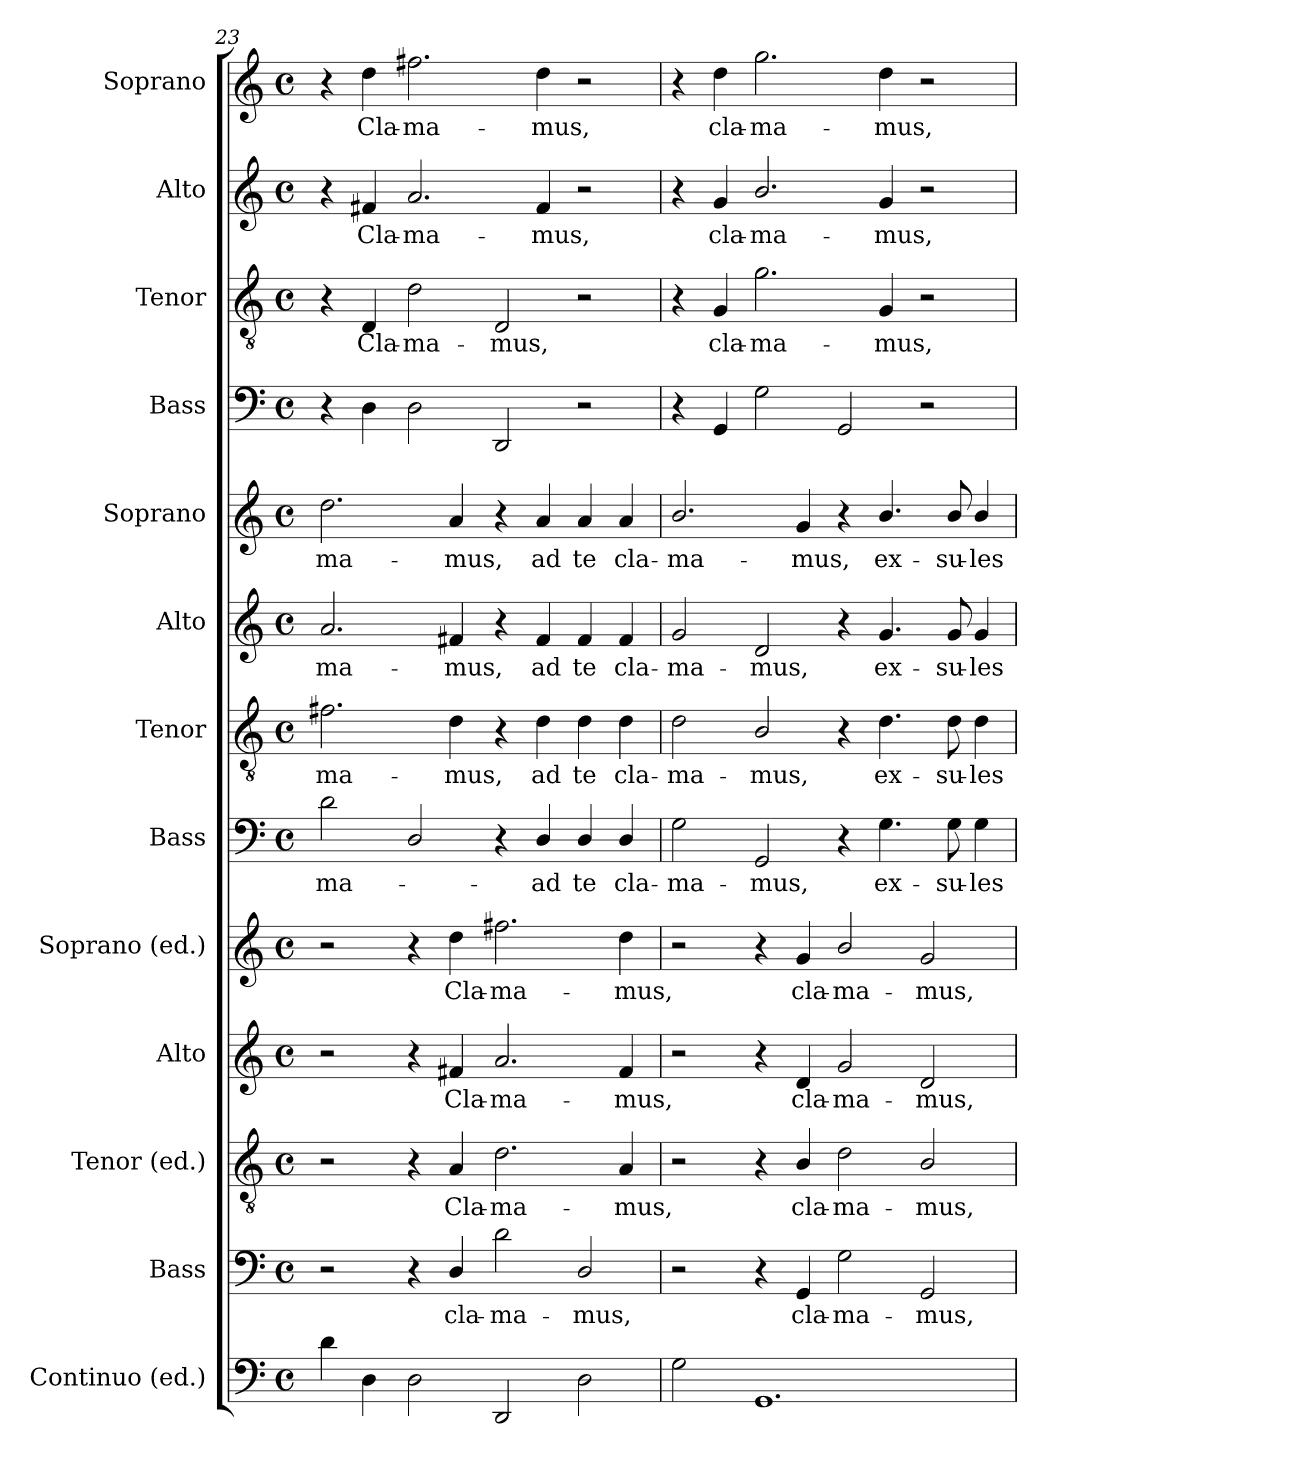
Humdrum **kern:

**kern	**kern	**text	**kern	**text	**kern	**text	**kern	**text	**kern	**text	**kern	**text	**kern	**text	**kern	**text	**kern	**kern	**text	**kern	**text	**kern	**text
*part13	*part12	*part12	*part11	*part11	*part10	*part10	*part9	*part9	*part8	*part8	*part7	*part7	*part6	*part6	*part5	*part5	*part4	*part3	*part3	*part2	*part2	*part1	*part1
*staff13	*staff12	*staff12	*staff11	*staff11	*staff10	*staff10	*staff9	*staff9	*staff8	*staff8	*staff7	*staff7	*staff6	*staff6	*staff5	*staff5	*staff4	*staff3	*staff3	*staff2	*staff2	*staff1	*staff1
*I"Continuo (ed.)	*I"Bass	*	*I"Tenor (ed.)	*	*I"Alto	*	*I"Soprano (ed.)	*	*I"Bass	*	*I"Tenor	*	*I"Alto	*	*I"Soprano	*	*I"Bass	*I"Tenor	*	*I"Alto	*	*I"Soprano	*
*I'Cont.	*I'B.	*	*I'T.	*	*I'A.	*	*I'S.	*	*I'B.	*	*I'T.	*	*I'A.	*	*I'S.	*	*I'B.	*I'T.	*	*I'A.	*	*I'S.	*
*clefF4	*clefF4	*	*clefGv2	*	*clefG2	*	*clefG2	*	*clefF4	*	*clefGv2	*	*clefG2	*	*clefG2	*	*clefF4	*clefGv2	*	*clefG2	*	*clefG2	*
*	*	*	*	*	*	*	*	*	*	*	*ITrd7c12	*	*	*	*	*	*	*ITrd7c12	*	*	*	*	*
*k[]	*k[]	*	*k[]	*	*k[]	*	*k[]	*	*k[]	*	*k[]	*	*k[]	*	*k[]	*	*k[]	*k[]	*	*k[]	*	*k[]	*
*C:	*C:	*	*C:	*	*C:	*	*C:	*	*C:	*	*C:	*	*C:	*	*C:	*	*C:	*C:	*	*C:	*	*C:	*
*M4/4	*M4/4	*	*M4/4	*	*M4/4	*	*M4/4	*	*M4/4	*	*M4/4	*	*M4/4	*	*M4/4	*	*M4/4	*M4/4	*	*M4/4	*	*M4/4	*
*met(c)	*met(c)	*	*met(c)	*	*met(c)	*	*met(c)	*	*met(c)	*	*met(c)	*	*met(c)	*	*met(c)	*	*met(c)	*met(c)	*	*met(c)	*	*met(c)	*
=23	=23	=23	=23	=23	=23	=23	=23	=23	=23	=23	=23	=23	=23	=23	=23	=23	=23	=23	=23	=23	=23	=23	=23
!	!	!	!	!	!	!	!	!	!	!LO:LY:b:color=#000000	!	!	!	!	!	!	!	!	!	!	!	!	!
!	!	!	!	!	!	!	!	!	!	!	!	!LO:LY:b:color=#000000	!	!	!	!	!	!	!	!	!	!	!
!	!	!	!	!	!	!	!	!	!	!	!	!	!	!LO:LY:b:color=#000000	!	!	!	!	!	!	!	!	!
!	!	!	!	!	!	!	!	!	!	!	!	!	!	!	!	!LO:LY:b:color=#000000	!	!	!	!	!	!	!
4di\	2r	.	2r	.	2r	.	2r	.	2di\	-ma-	2.F#Xi\	-ma-	2.ai/	-ma-	2.ddi\	-ma-	4r	4r	.	4r	.	4r	.
!	!	!	!	!	!	!	!	!	!	!	!	!	!	!	!	!	!	!	!LO:LY:b:color=#000000	!	!	!	!
!	!	!	!	!	!	!	!	!	!	!	!	!	!	!	!	!	!	!	!	!	!LO:LY:b:color=#000000	!	!
!	!	!	!	!	!	!	!	!	!	!	!	!	!	!	!	!	!	!	!	!	!	!	!LO:LY:b:color=#000000
4Di\	.	.	.	.	.	.	.	.	.	.	.	.	.	.	.	.	4Di\	4DDi/	Cla-	4f#Xi/	Cla-	4ddi\	Cla-
!	!	!	!	!	!	!	!	!	!	!	!	!	!	!	!	!	!	!	!LO:LY:b:color=#000000	!	!	!	!
!	!	!	!	!	!	!	!	!	!	!	!	!	!	!	!	!	!	!	!	!	!LO:LY:b:color=#000000	!	!
!	!	!	!	!	!	!	!	!	!	!	!	!	!	!	!	!	!	!	!	!	!	!	!LO:LY:b:color=#000000
2Di\	4r	.	4r	.	4r	.	4r	.	2Di/	.	.	.	.	.	.	.	2Di\	2Di\	-ma-	2.ai/	-ma-	2.ff#Xi\	-ma-
!	!	!LO:LY:b:color=#000000	!	!	!	!	!	!	!	!	!	!	!	!	!	!	!	!	!	!	!	!	!
!	!	!	!	!LO:LY:b:color=#000000	!	!	!	!	!	!	!	!	!	!	!	!	!	!	!	!	!	!	!
!	!	!	!	!	!	!LO:LY:b:color=#000000	!	!	!	!	!	!	!	!	!	!	!	!	!	!	!	!	!
!	!	!	!	!	!	!	!	!LO:LY:b:color=#000000	!	!	!	!	!	!	!	!	!	!	!	!	!	!	!
!	!	!	!	!	!	!	!	!	!	!	!	!LO:LY:b:color=#000000	!	!	!	!	!	!	!	!	!	!	!
!	!	!	!	!	!	!	!	!	!	!	!	!	!	!LO:LY:b:color=#000000	!	!	!	!	!	!	!	!	!
!	!	!	!	!	!	!	!	!	!	!	!	!	!	!	!	!LO:LY:b:color=#000000	!	!	!	!	!	!	!
.	4Di/	cla-	4Ai/	Cla-	4f#Xi/	Cla-	4ddi\	Cla-	.	.	4Di\	-mus,	4f#Xi/	-mus,	4ai/	-mus,	.	.	.	.	.	.	.
!	!	!LO:LY:b:color=#000000	!	!	!	!	!	!	!	!	!	!	!	!	!	!	!	!	!	!	!	!	!
!	!	!	!	!LO:LY:b:color=#000000	!	!	!	!	!	!	!	!	!	!	!	!	!	!	!	!	!	!	!
!	!	!	!	!	!	!LO:LY:b:color=#000000	!	!	!	!	!	!	!	!	!	!	!	!	!	!	!	!	!
!	!	!	!	!	!	!	!	!LO:LY:b:color=#000000	!	!	!	!	!	!	!	!	!	!	!	!	!	!	!
!	!	!	!	!	!	!	!	!	!	!LO:LY:b:color=#000000	!	!	!	!	!	!	!	!	!	!	!	!	!
!	!	!	!	!	!	!	!	!	!	!	!	!	!	!	!	!	!	!	!LO:LY:b:color=#000000	!	!	!	!
2DDi/	2di\	-ma-	2.di\	-ma-	2.ai/	-ma-	2.ff#Xi\	-ma-	4r	-mus,	4r	.	4r	.	4r	.	2DDi/	2DDi/	-mus,	.	.	.	.
!	!	!	!	!	!	!	!	!	!	!LO:LY:b:color=#000000	!	!	!	!	!	!	!	!	!	!	!	!	!
!	!	!	!	!	!	!	!	!	!	!	!	!LO:LY:b:color=#000000	!	!	!	!	!	!	!	!	!	!	!
!	!	!	!	!	!	!	!	!	!	!	!	!	!	!LO:LY:b:color=#000000	!	!	!	!	!	!	!	!	!
!	!	!	!	!	!	!	!	!	!	!	!	!	!	!	!	!LO:LY:b:color=#000000	!	!	!	!	!	!	!
!	!	!	!	!	!	!	!	!	!	!	!	!	!	!	!	!	!	!	!	!	!LO:LY:b:color=#000000	!	!
!	!	!	!	!	!	!	!	!	!	!	!	!	!	!	!	!	!	!	!	!	!	!	!LO:LY:b:color=#000000
.	.	.	.	.	.	.	.	.	4Di/	ad	4Di\	ad	4f#i/	ad	4ai/	ad	.	.	.	4f#i/	-mus,	4ddi\	-mus,
!	!	!LO:LY:b:color=#000000	!	!	!	!	!	!	!	!	!	!	!	!	!	!	!	!	!	!	!	!	!
!	!	!	!	!	!	!	!	!	!	!LO:LY:b:color=#000000	!	!	!	!	!	!	!	!	!	!	!	!	!
!	!	!	!	!	!	!	!	!	!	!	!	!LO:LY:b:color=#000000	!	!	!	!	!	!	!	!	!	!	!
!	!	!	!	!	!	!	!	!	!	!	!	!	!	!LO:LY:b:color=#000000	!	!	!	!	!	!	!	!	!
!	!	!	!	!	!	!	!	!	!	!	!	!	!	!	!	!LO:LY:b:color=#000000	!	!	!	!	!	!	!
2Di\	2Di/	-mus,	.	.	.	.	.	.	4Di/	te	4Di\	te	4f#i/	te	4ai/	te	2r	2r	.	2r	.	2r	.
!	!	!	!	!LO:LY:b:color=#000000	!	!	!	!	!	!	!	!	!	!	!	!	!	!	!	!	!	!	!
!	!	!	!	!	!	!LO:LY:b:color=#000000	!	!	!	!	!	!	!	!	!	!	!	!	!	!	!	!	!
!	!	!	!	!	!	!	!	!LO:LY:b:color=#000000	!	!	!	!	!	!	!	!	!	!	!	!	!	!	!
!	!	!	!	!	!	!	!	!	!	!LO:LY:b:color=#000000	!	!	!	!	!	!	!	!	!	!	!	!	!
!	!	!	!	!	!	!	!	!	!	!	!	!LO:LY:b:color=#000000	!	!	!	!	!	!	!	!	!	!	!
!	!	!	!	!	!	!	!	!	!	!	!	!	!	!LO:LY:b:color=#000000	!	!	!	!	!	!	!	!	!
!	!	!	!	!	!	!	!	!	!	!	!	!	!	!	!	!LO:LY:b:color=#000000	!	!	!	!	!	!	!
.	.	.	4Ai/	-mus,	4f#i/	-mus,	4ddi\	-mus,	4Di/	cla-	4Di\	cla-	4f#i/	cla-	4ai/	cla-	.	.	.	.	.	.	.
=24	=24	=24	=24	=24	=24	=24	=24	=24	=24	=24	=24	=24	=24	=24	=24	=24	=24	=24	=24	=24	=24	=24	=24
!	!	!	!	!	!	!	!	!	!	!LO:LY:b:color=#000000	!	!	!	!	!	!	!	!	!	!	!	!	!
!	!	!	!	!	!	!	!	!	!	!	!	!LO:LY:b:color=#000000	!	!	!	!	!	!	!	!	!	!	!
!	!	!	!	!	!	!	!	!	!	!	!	!	!	!LO:LY:b:color=#000000	!	!	!	!	!	!	!	!	!
!	!	!	!	!	!	!	!	!	!	!	!	!	!	!	!	!LO:LY:b:color=#000000	!	!	!	!	!	!	!
2Gi\	2r	.	2r	.	2r	.	2r	.	2Gi\	-ma-	2Di\	-ma-	2gi/	-ma-	2.bi/	-ma-	4r	4r	.	4r	.	4r	.
!	!	!	!	!	!	!	!	!	!	!	!	!	!	!	!	!	!	!	!LO:LY:b:color=#000000	!	!	!	!
!	!	!	!	!	!	!	!	!	!	!	!	!	!	!	!	!	!	!	!	!	!LO:LY:b:color=#000000	!	!
!	!	!	!	!	!	!	!	!	!	!	!	!	!	!	!	!	!	!	!	!	!	!	!LO:LY:b:color=#000000
.	.	.	.	.	.	.	.	.	.	.	.	.	.	.	.	.	4GGi/	4GGi/	cla-	4gi/	cla-	4ddi\	cla-
!	!	!	!	!	!	!	!	!	!	!LO:LY:b:color=#000000	!	!	!	!	!	!	!	!	!	!	!	!	!
!	!	!	!	!	!	!	!	!	!	!	!	!LO:LY:b:color=#000000	!	!	!	!	!	!	!	!	!	!	!
!	!	!	!	!	!	!	!	!	!	!	!	!	!	!LO:LY:b:color=#000000	!	!	!	!	!	!	!	!	!
!	!	!	!	!	!	!	!	!	!	!	!	!	!	!	!	!	!	!	!LO:LY:b:color=#000000	!	!	!	!
!	!	!	!	!	!	!	!	!	!	!	!	!	!	!	!	!	!	!	!	!	!LO:LY:b:color=#000000	!	!
!	!	!	!	!	!	!	!	!	!	!	!	!	!	!	!	!	!	!	!	!	!	!	!LO:LY:b:color=#000000
1.GGi	4r	.	4r	.	4r	.	4r	.	2GGi/	-mus,	2BBi/	-mus,	2di/	-mus,	.	.	2Gi\	2.Gi\	-ma-	2.bi/	-ma-	2.ggi\	-ma-
!	!	!LO:LY:b:color=#000000	!	!	!	!	!	!	!	!	!	!	!	!	!	!	!	!	!	!	!	!	!
!	!	!	!	!LO:LY:b:color=#000000	!	!	!	!	!	!	!	!	!	!	!	!	!	!	!	!	!	!	!
!	!	!	!	!	!	!LO:LY:b:color=#000000	!	!	!	!	!	!	!	!	!	!	!	!	!	!	!	!	!
!	!	!	!	!	!	!	!	!LO:LY:b:color=#000000	!	!	!	!	!	!	!	!	!	!	!	!	!	!	!
!	!	!	!	!	!	!	!	!	!	!	!	!	!	!	!	!LO:LY:b:color=#000000	!	!	!	!	!	!	!
.	4GGi/	cla-	4Bi/	cla-	4di/	cla-	4gi/	cla-	.	.	.	.	.	.	4gi/	-mus,	.	.	.	.	.	.	.
!	!	!LO:LY:b:color=#000000	!	!	!	!	!	!	!	!	!	!	!	!	!	!	!	!	!	!	!	!	!
!	!	!	!	!LO:LY:b:color=#000000	!	!	!	!	!	!	!	!	!	!	!	!	!	!	!	!	!	!	!
!	!	!	!	!	!	!LO:LY:b:color=#000000	!	!	!	!	!	!	!	!	!	!	!	!	!	!	!	!	!
!	!	!	!	!	!	!	!	!LO:LY:b:color=#000000	!	!	!	!	!	!	!	!	!	!	!	!	!	!	!
.	2Gi\	-ma-	2di\	-ma-	2gi/	-ma-	2bi/	-ma-	4r	.	4r	.	4r	.	4r	.	2GGi/	.	.	.	.	.	.
!	!	!	!	!	!	!	!	!	!	!LO:LY:b:color=#000000	!	!	!	!	!	!	!	!	!	!	!	!	!
!	!	!	!	!	!	!	!	!	!	!	!	!LO:LY:b:color=#000000	!	!	!	!	!	!	!	!	!	!	!
!	!	!	!	!	!	!	!	!	!	!	!	!	!	!LO:LY:b:color=#000000	!	!	!	!	!	!	!	!	!
!	!	!	!	!	!	!	!	!	!	!	!	!	!	!	!	!LO:LY:b:color=#000000	!	!	!	!	!	!	!
!	!	!	!	!	!	!	!	!	!	!	!	!	!	!	!	!	!	!	!LO:LY:b:color=#000000	!	!	!	!
!	!	!	!	!	!	!	!	!	!	!	!	!	!	!	!	!	!	!	!	!	!LO:LY:b:color=#000000	!	!
!	!	!	!	!	!	!	!	!	!	!	!	!	!	!	!	!	!	!	!	!	!	!	!LO:LY:b:color=#000000
.	.	.	.	.	.	.	.	.	4.Gi\	ex-	4.Di\	ex-	4.gi/	ex-	4.bi/	ex-	.	4GGi/	-mus,	4gi/	-mus,	4ddi\	-mus,
!	!	!LO:LY:b:color=#000000	!	!	!	!	!	!	!	!	!	!	!	!	!	!	!	!	!	!	!	!	!
!	!	!	!	!LO:LY:b:color=#000000	!	!	!	!	!	!	!	!	!	!	!	!	!	!	!	!	!	!	!
!	!	!	!	!	!	!LO:LY:b:color=#000000	!	!	!	!	!	!	!	!	!	!	!	!	!	!	!	!	!
!	!	!	!	!	!	!	!	!LO:LY:b:color=#000000	!	!	!	!	!	!	!	!	!	!	!	!	!	!	!
.	2GGi/	-mus,	2Bi/	-mus,	2di/	-mus,	2gi/	-mus,	.	.	.	.	.	.	.	.	2r	2r	.	2r	.	2r	.
!	!	!	!	!	!	!	!	!	!	!LO:LY:b:color=#000000	!	!	!	!	!	!	!	!	!	!	!	!	!
!	!	!	!	!	!	!	!	!	!	!	!	!LO:LY:b:color=#000000	!	!	!	!	!	!	!	!	!	!	!
!	!	!	!	!	!	!	!	!	!	!	!	!	!	!LO:LY:b:color=#000000	!	!	!	!	!	!	!	!	!
!	!	!	!	!	!	!	!	!	!	!	!	!	!	!	!	!LO:LY:b:color=#000000	!	!	!	!	!	!	!
.	.	.	.	.	.	.	.	.	8Gi\	-su-	8Di\	-su-	8gi/	-su-	8bi/	-su-	.	.	.	.	.	.	.
!	!	!	!	!	!	!	!	!	!	!LO:LY:b:color=#000000	!	!	!	!	!	!	!	!	!	!	!	!	!
!	!	!	!	!	!	!	!	!	!	!	!	!LO:LY:b:color=#000000	!	!	!	!	!	!	!	!	!	!	!
!	!	!	!	!	!	!	!	!	!	!	!	!	!	!LO:LY:b:color=#000000	!	!	!	!	!	!	!	!	!
!	!	!	!	!	!	!	!	!	!	!	!	!	!	!	!	!LO:LY:b:color=#000000	!	!	!	!	!	!	!
.	.	.	.	.	.	.	.	.	4Gi\	-les	4Di\	-les	4gi/	-les	4bi/	-les	.	.	.	.	.	.	.
=	=	=	=	=	=	=	=	=	=	=	=	=	=	=	=	=	=	=	=	=	=	=	=
*-	*-	*-	*-	*-	*-	*-	*-	*-	*-	*-	*-	*-	*-	*-	*-	*-	*-	*-	*-	*-	*-	*-	*-
